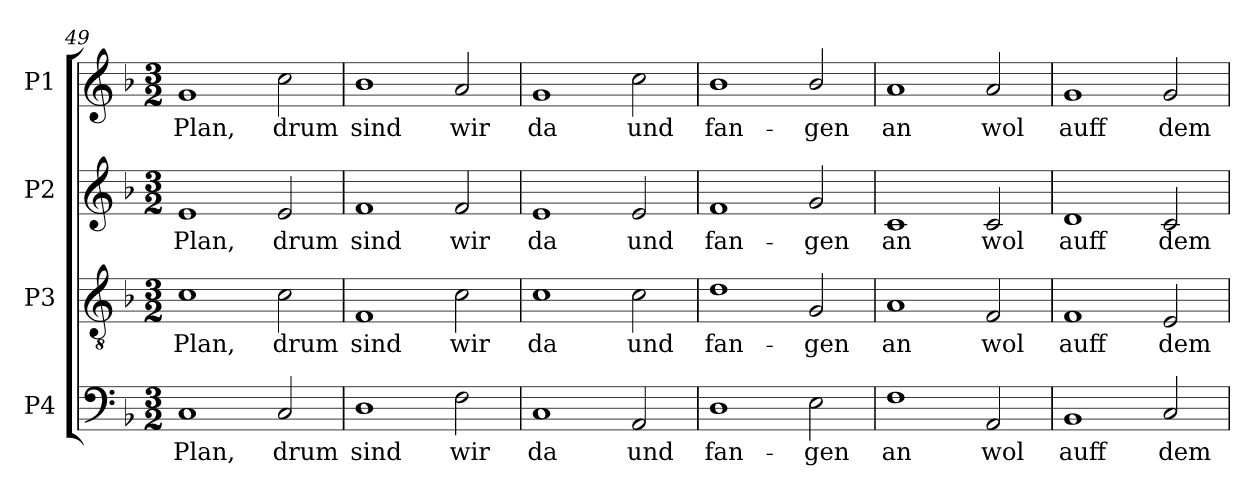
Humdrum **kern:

**kern	**text	**kern	**text	**kern	**text	**kern	**text
*part4	*part4	*part3	*part3	*part2	*part2	*part1	*part1
*staff4	*staff4	*staff3	*staff3	*staff2	*staff2	*staff1	*staff1
*I"P4	*	*I"P3	*	*I"P2	*	*I"P1	*
*clefF4	*	*clefGv2	*	*clefG2	*	*clefG2	*
*	*	*ITrd7c12	*	*	*	*	*
*k[b-]	*	*k[b-]	*	*k[b-]	*	*k[b-]	*
*F:	*	*F:	*	*F:	*	*F:	*
*M3/2	*	*M3/2	*	*M3/2	*	*M3/2	*
=49	=49	=49	=49	=49	=49	=49	=49
!	!LO:LY:b:color=#000000	!	!	!	!	!	!
!	!	!	!LO:LY:b:color=#000000	!	!	!	!
!	!	!	!	!	!LO:LY:b:color=#000000	!	!
!	!	!	!	!	!	!	!LO:LY:b:color=#000000
1Ci	Plan,	1Ci	Plan,	1ei	Plan,	1gi	Plan,
!	!LO:LY:b:color=#000000	!	!	!	!	!	!
!	!	!	!LO:LY:b:color=#000000	!	!	!	!
!	!	!	!	!	!LO:LY:b:color=#000000	!	!
!	!	!	!	!	!	!	!LO:LY:b:color=#000000
2Ci/	drum	2Ci\	drum	2ei/	drum	2cci\	drum
=50	=50	=50	=50	=50	=50	=50	=50
!	!LO:LY:b:color=#000000	!	!	!	!	!	!
!	!	!	!LO:LY:b:color=#000000	!	!	!	!
!	!	!	!	!	!LO:LY:b:color=#000000	!	!
!	!	!	!	!	!	!	!LO:LY:b:color=#000000
1Di	sind	1FFi	sind	1fi	sind	1b-i	sind
!	!LO:LY:b:color=#000000	!	!	!	!	!	!
!	!	!	!LO:LY:b:color=#000000	!	!	!	!
!	!	!	!	!	!LO:LY:b:color=#000000	!	!
!	!	!	!	!	!	!	!LO:LY:b:color=#000000
2Fi\	wir	2Ci\	wir	2fi/	wir	2ai/	wir
!!LO:PB:g=z
=51	=51	=51	=51	=51	=51	=51	=51
!	!LO:LY:b:color=#000000	!	!	!	!	!	!
!	!	!	!LO:LY:b:color=#000000	!	!	!	!
!	!	!	!	!	!LO:LY:b:color=#000000	!	!
!	!	!	!	!	!	!	!LO:LY:b:color=#000000
1Ci	da	1Ci	da	1ei	da	1gi	da
!	!LO:LY:b:color=#000000	!	!	!	!	!	!
!	!	!	!LO:LY:b:color=#000000	!	!	!	!
!	!	!	!	!	!LO:LY:b:color=#000000	!	!
!	!	!	!	!	!	!	!LO:LY:b:color=#000000
2AAi/	und	2Ci\	und	2ei/	und	2cci\	und
=52	=52	=52	=52	=52	=52	=52	=52
!	!LO:LY:b:color=#000000	!	!	!	!	!	!
!	!	!	!LO:LY:b:color=#000000	!	!	!	!
!	!	!	!	!	!LO:LY:b:color=#000000	!	!
!	!	!	!	!	!	!	!LO:LY:b:color=#000000
1Di	fan-	1Di	fan-	1fi	fan-	1b-i	fan-
!	!LO:LY:b:color=#000000	!	!	!	!	!	!
!	!	!	!LO:LY:b:color=#000000	!	!	!	!
!	!	!	!	!	!LO:LY:b:color=#000000	!	!
!	!	!	!	!	!	!	!LO:LY:b:color=#000000
2Ei\	-gen	2GGi/	-gen	2gi/	-gen	2b-i/	-gen
=53	=53	=53	=53	=53	=53	=53	=53
!	!LO:LY:b:color=#000000	!	!	!	!	!	!
!	!	!	!LO:LY:b:color=#000000	!	!	!	!
!	!	!	!	!	!LO:LY:b:color=#000000	!	!
!	!	!	!	!	!	!	!LO:LY:b:color=#000000
1Fi	an	1AAi	an	1ci	an	1ai	an
!	!LO:LY:b:color=#000000	!	!	!	!	!	!
!	!	!	!LO:LY:b:color=#000000	!	!	!	!
!	!	!	!	!	!LO:LY:b:color=#000000	!	!
!	!	!	!	!	!	!	!LO:LY:b:color=#000000
2AAi/	wol	2FFi/	wol	2ci/	wol	2ai/	wol
=54	=54	=54	=54	=54	=54	=54	=54
!	!LO:LY:b:color=#000000	!	!	!	!	!	!
!	!	!	!LO:LY:b:color=#000000	!	!	!	!
!	!	!	!	!	!LO:LY:b:color=#000000	!	!
!	!	!	!	!	!	!	!LO:LY:b:color=#000000
1BB-i	auff	1FFi	auff	1di	auff	1gi	auff
!	!LO:LY:b:color=#000000	!	!	!	!	!	!
!	!	!	!LO:LY:b:color=#000000	!	!	!	!
!	!	!	!	!	!LO:LY:b:color=#000000	!	!
!	!	!	!	!	!	!	!LO:LY:b:color=#000000
2Ci/	dem	2EEi/	dem	2ci/	dem	2gi/	dem
=	=	=	=	=	=	=	=
*-	*-	*-	*-	*-	*-	*-	*-
